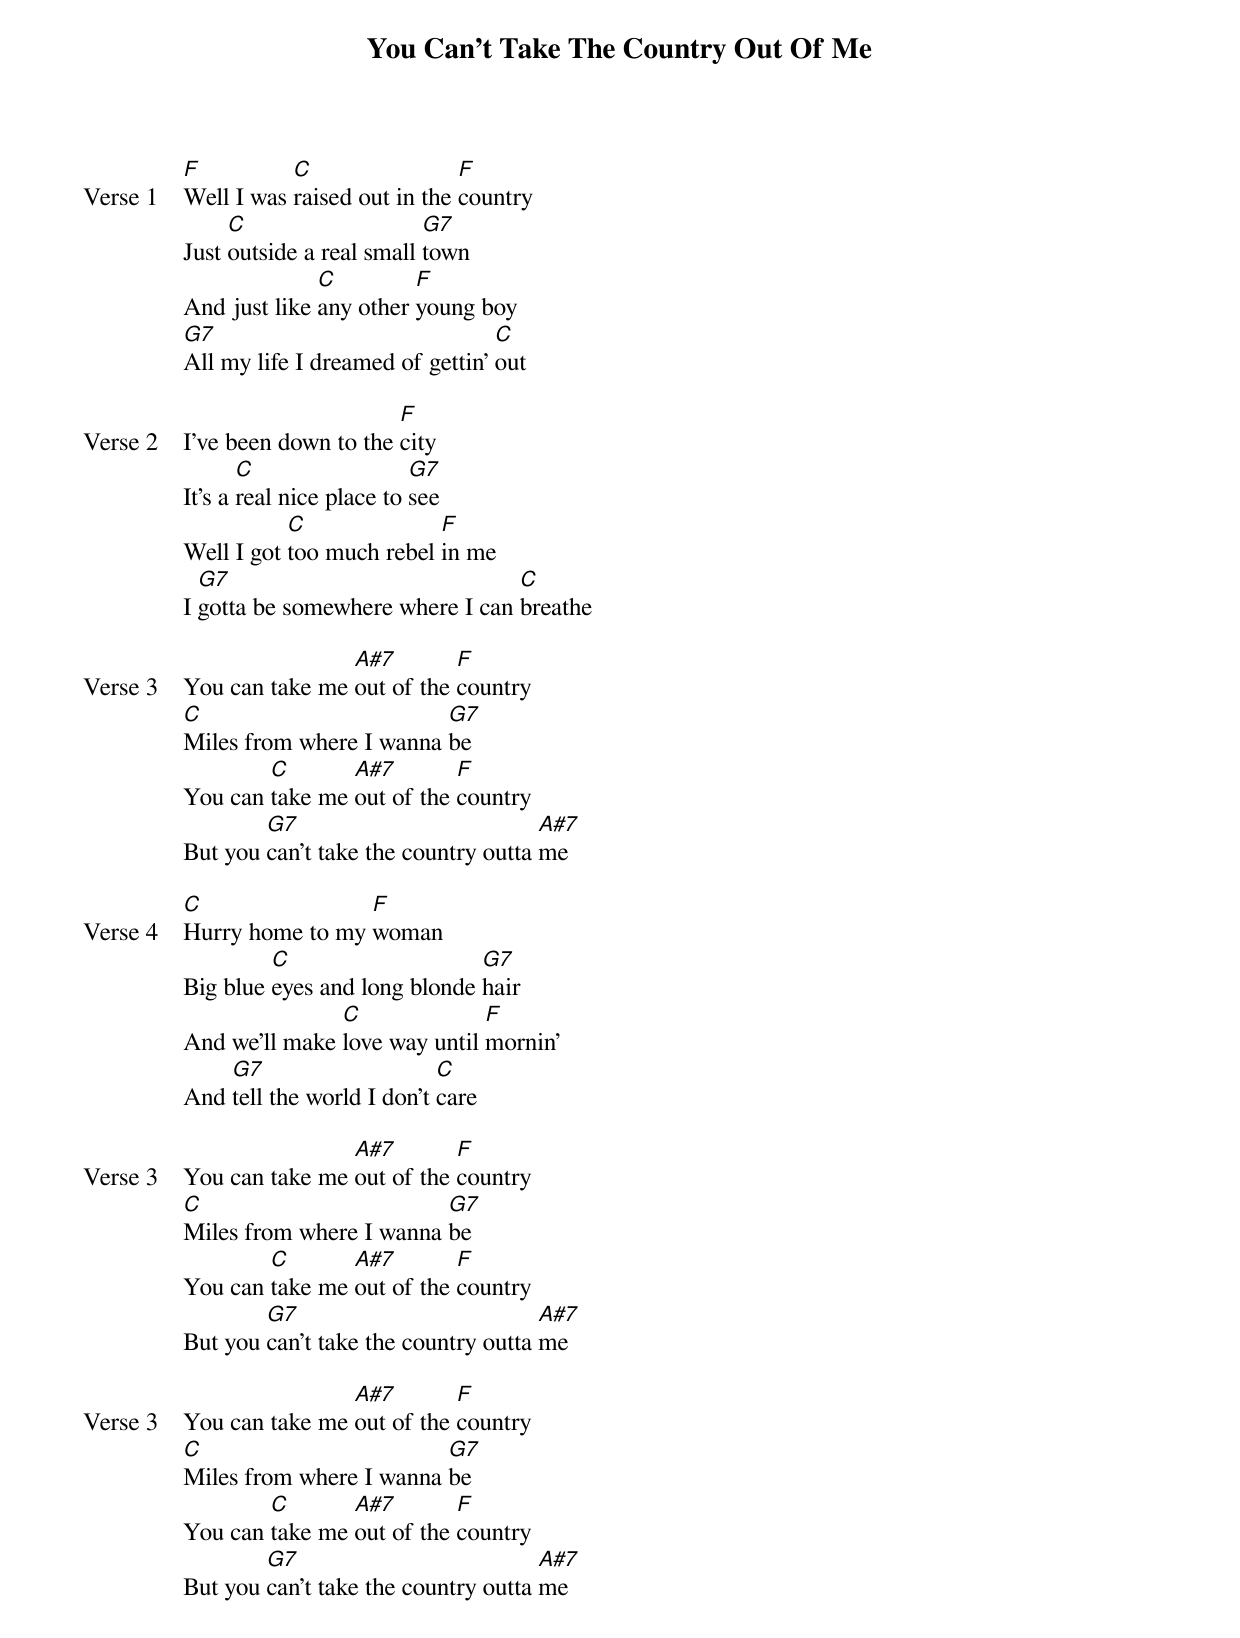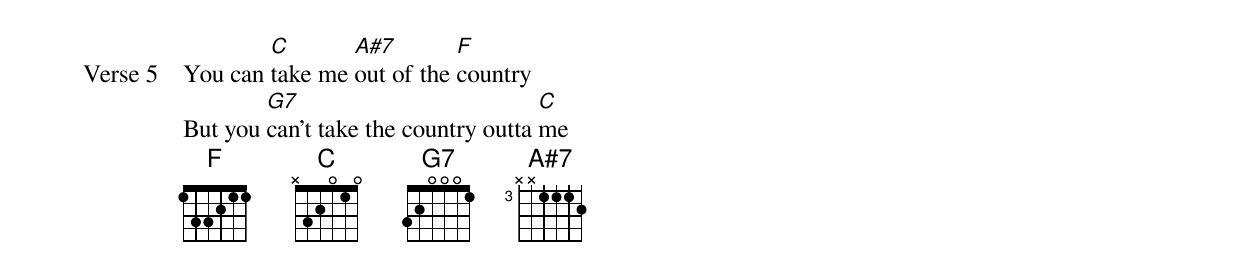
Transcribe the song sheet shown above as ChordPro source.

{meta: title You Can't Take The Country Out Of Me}
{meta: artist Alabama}

{start_of_verse: Verse 1}
[F]Well I was [C]raised out in the [F]country
Just [C]outside a real small [G7]town
And just like [C]any other [F]young boy
[G7]All my life I dreamed of gettin’ [C]out
{end_of_verse}

{start_of_verse: Verse 2}
I've been down to the [F]city
It's a [C]real nice place to [G7]see
Well I got [C]too much rebel [F]in me
I [G7]gotta be somewhere where I can [C]breathe
{end_of_verse}

{start_of_verse: Verse 3}
You can take me [A#7]out of the [F]country
[C]Miles from where I wanna [G7]be
You can [C]take me [A#7]out of the [F]country
But you [G7]can't take the country outta [A#7]me
{end_of_verse}

{start_of_verse: Verse 4}
[C]Hurry home to my [F]woman
Big blue [C]eyes and long blonde [G7]hair
And we'll make [C]love way until [F]mornin’
And [G7]tell the world I don't [C]care
{end_of_verse}

{start_of_verse: Verse 3}
You can take me [A#7]out of the [F]country
[C]Miles from where I wanna [G7]be
You can [C]take me [A#7]out of the [F]country
But you [G7]can't take the country outta [A#7]me
{end_of_verse}

{start_of_verse: Verse 3}
You can take me [A#7]out of the [F]country
[C]Miles from where I wanna [G7]be
You can [C]take me [A#7]out of the [F]country
But you [G7]can't take the country outta [A#7]me
{end_of_verse}

{start_of_verse: Verse 5}
You can [C]take me [A#7]out of the [F]country
But you [G7]can't take the country outta [C]me
{end_of_verse}
